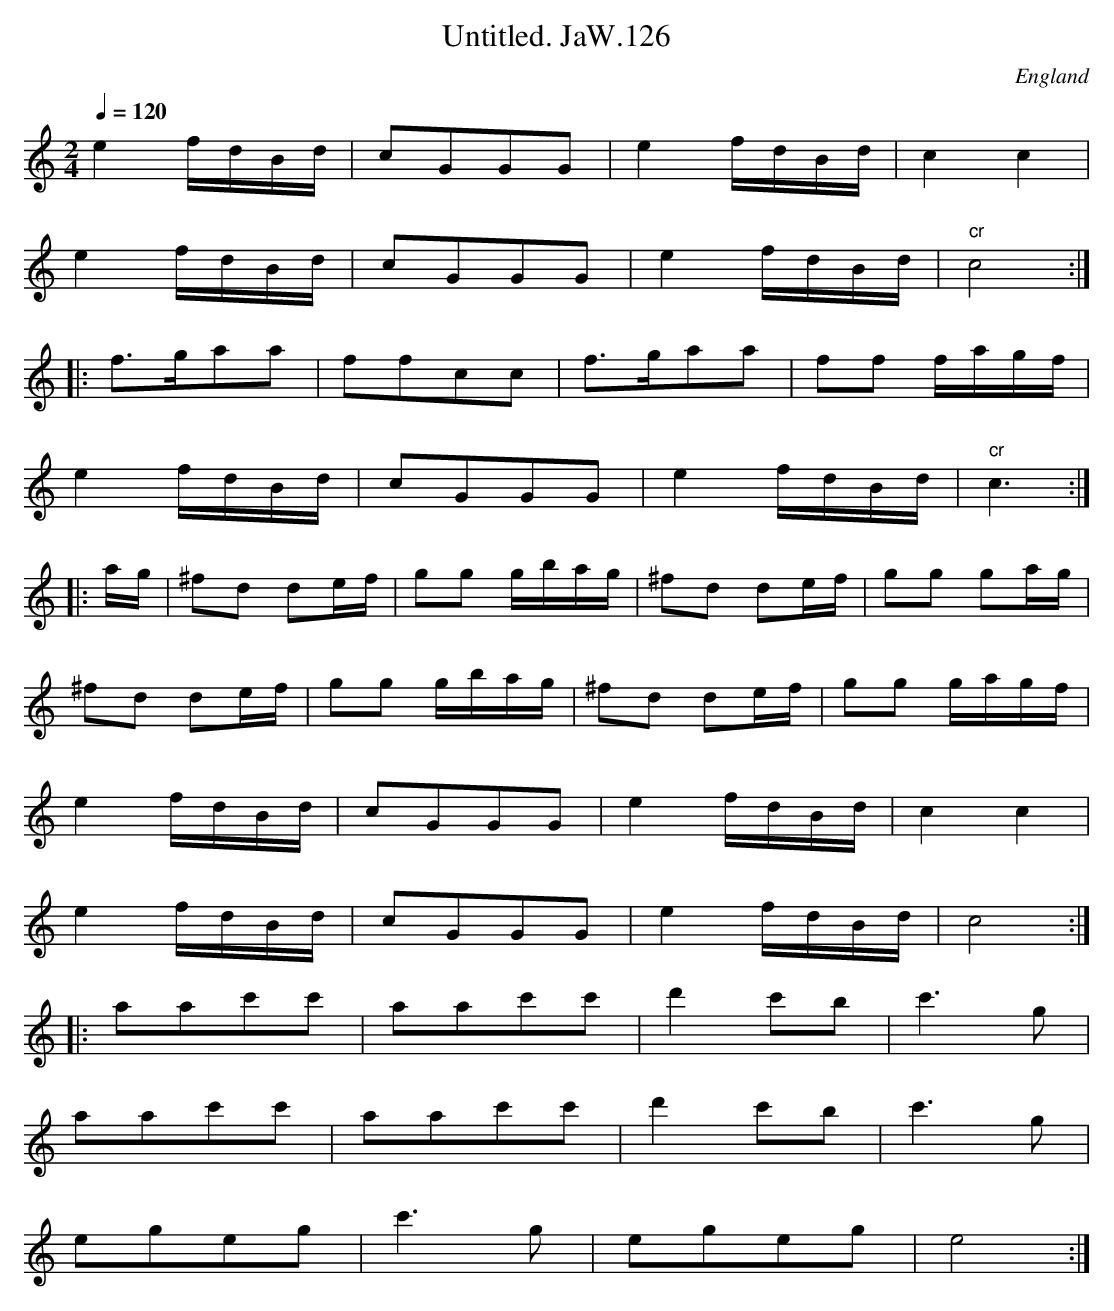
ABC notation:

X:1
T:Untitled. JaW.126
M:2/4
L:1/8
Q:1/4=120
O:England
K:C major
e2 f/d/B/d/|cGGG|e2 f/d/B/d/|c2c2|!
e2 f/d/B/d/|cGGG|e2 f/d/B/d/|"cr"c4:|!
|:f>gaa|ffcc|f>gaa|ff f/a/g/f/|!
e2 f/d/B/d/|cGGG|e2 f/d/B/d/|"cr"c3:|!
|:a/g/|^fd de/f/|gg g/b/a/g/|^fd de/f/|gg ga/g/|!
^fd de/f/|gg g/b/a/g/|^fd de/f/|gg g/a/g/f/|!
e2f/d/B/d/|cGGG|e2f/d/B/d/|c2c2|!
e2f/d/B/d/|cGGG|e2f/d/B/d/|c4:|!
|:aac'c'|aac'c'|d'2c'b|c'3g|!
aac'c'|aac'c'|d'2c'b|c'3g|!
egeg|c'3g|egeg|e4:|
